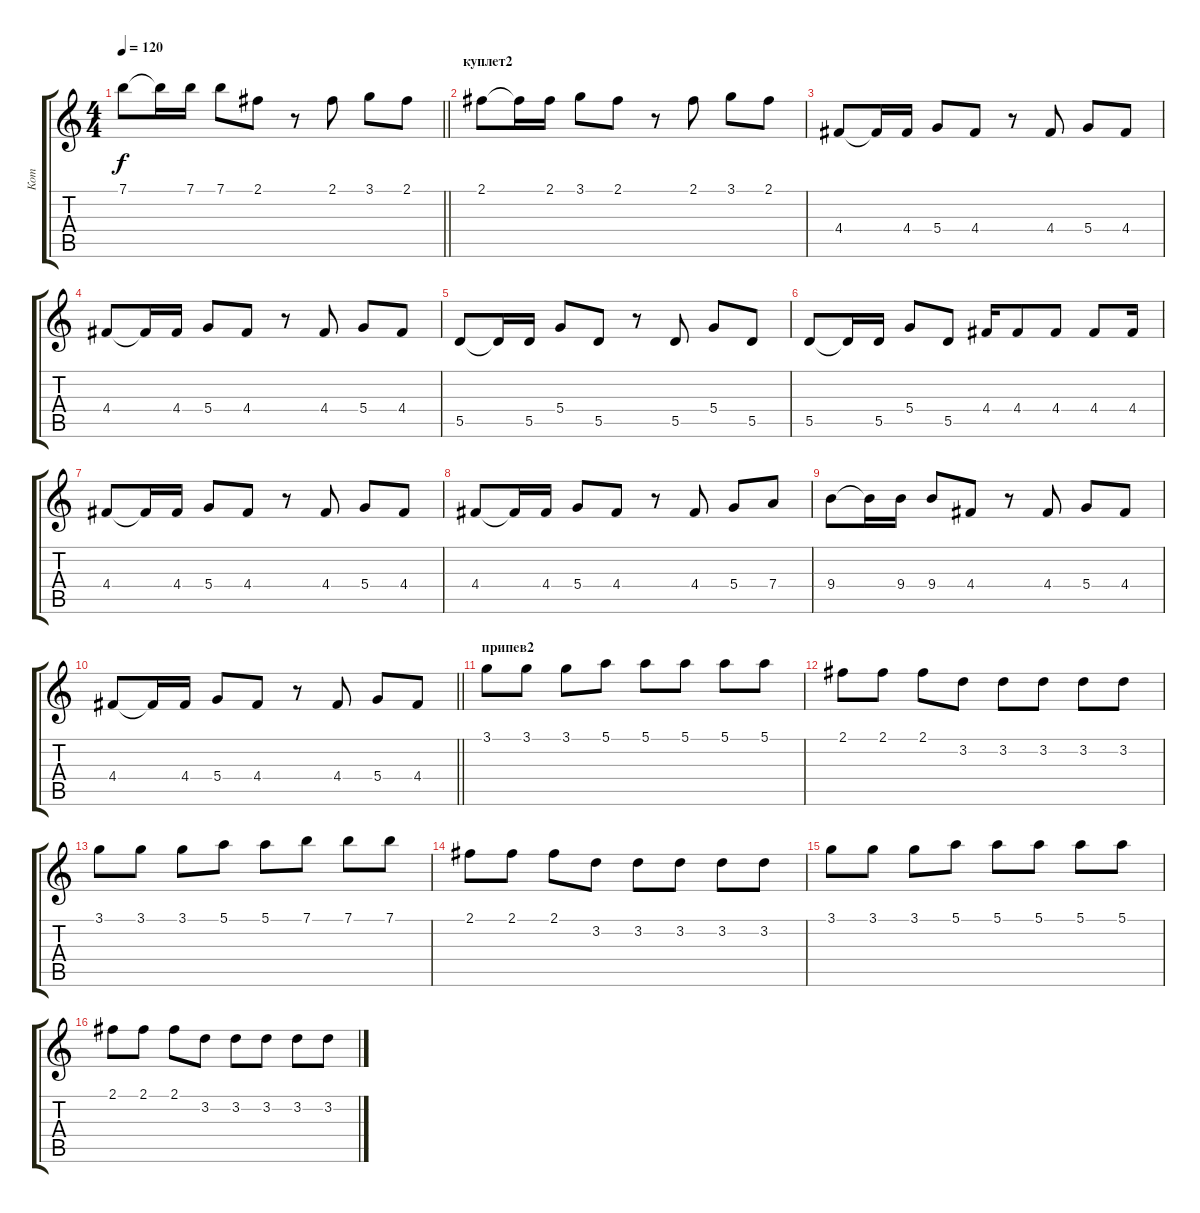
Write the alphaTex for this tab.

\track ("Кот" "Кот") {instrument overdrivenguitar}
\staff {score tabs}
\tuning (E4 B3 G3 D3 A2 E2) {hide}
\ts (4 4)
\tempo 120
\clef g2
\barLineRight lightlight
\ks c
7.1.8{dy f} 7.1{t}.16 7.1.16 7.1.8 2.1.8 r.8 2.1.8 3.1.8 2.1.8 |
\section ("" "куплет2")
2.1.8 2.1{t}.16 2.1.16 3.1.8 2.1.8 r.8 2.1.8 3.1.8 2.1.8 |
4.4.8 4.4{t}.16 4.4.16 5.4.8 4.4.8 r.8 4.4.8 5.4.8 4.4.8 |
4.4.8 4.4{t}.16 4.4.16 5.4.8 4.4.8 r.8 4.4.8 5.4.8 4.4.8 |
5.5.8 5.5{t}.16 5.5.16 5.4.8 5.5.8 r.8 5.5.8 5.4.8 5.5.8 |
5.5.8 5.5{t}.16 5.5.16 5.4.8 5.5.8 4.4.16 4.4.8 4.4.8 4.4.8 4.4.16 |
4.4.8 4.4{t}.16 4.4.16 5.4.8 4.4.8 r.8 4.4.8 5.4.8 4.4.8 |
4.4.8 4.4{t}.16 4.4.16 5.4.8 4.4.8 r.8 4.4.8 5.4.8 7.4.8 |
9.4.8 9.4{t}.16 9.4.16 9.4.8 4.4.8 r.8 4.4.8 5.4.8 4.4.8 |
\barLineRight lightlight
4.4.8 4.4{t}.16 4.4.16 5.4.8 4.4.8 r.8 4.4.8 5.4.8 4.4.8 |
\section ("" "припев2")
3.1.8 3.1.8 3.1.8 5.1.8 5.1.8 5.1.8 5.1.8 5.1.8 |
2.1.8 2.1.8 2.1.8 3.2.8 3.2.8 3.2.8 3.2.8 3.2.8 |
3.1.8 3.1.8 3.1.8 5.1.8 5.1.8 7.1.8 7.1.8 7.1.8 |
2.1.8 2.1.8 2.1.8 3.2.8 3.2.8 3.2.8 3.2.8 3.2.8 |
3.1.8 3.1.8 3.1.8 5.1.8 5.1.8 5.1.8 5.1.8 5.1.8 |
2.1.8 2.1.8 2.1.8 3.2.8 3.2.8 3.2.8 3.2.8 3.2.8
